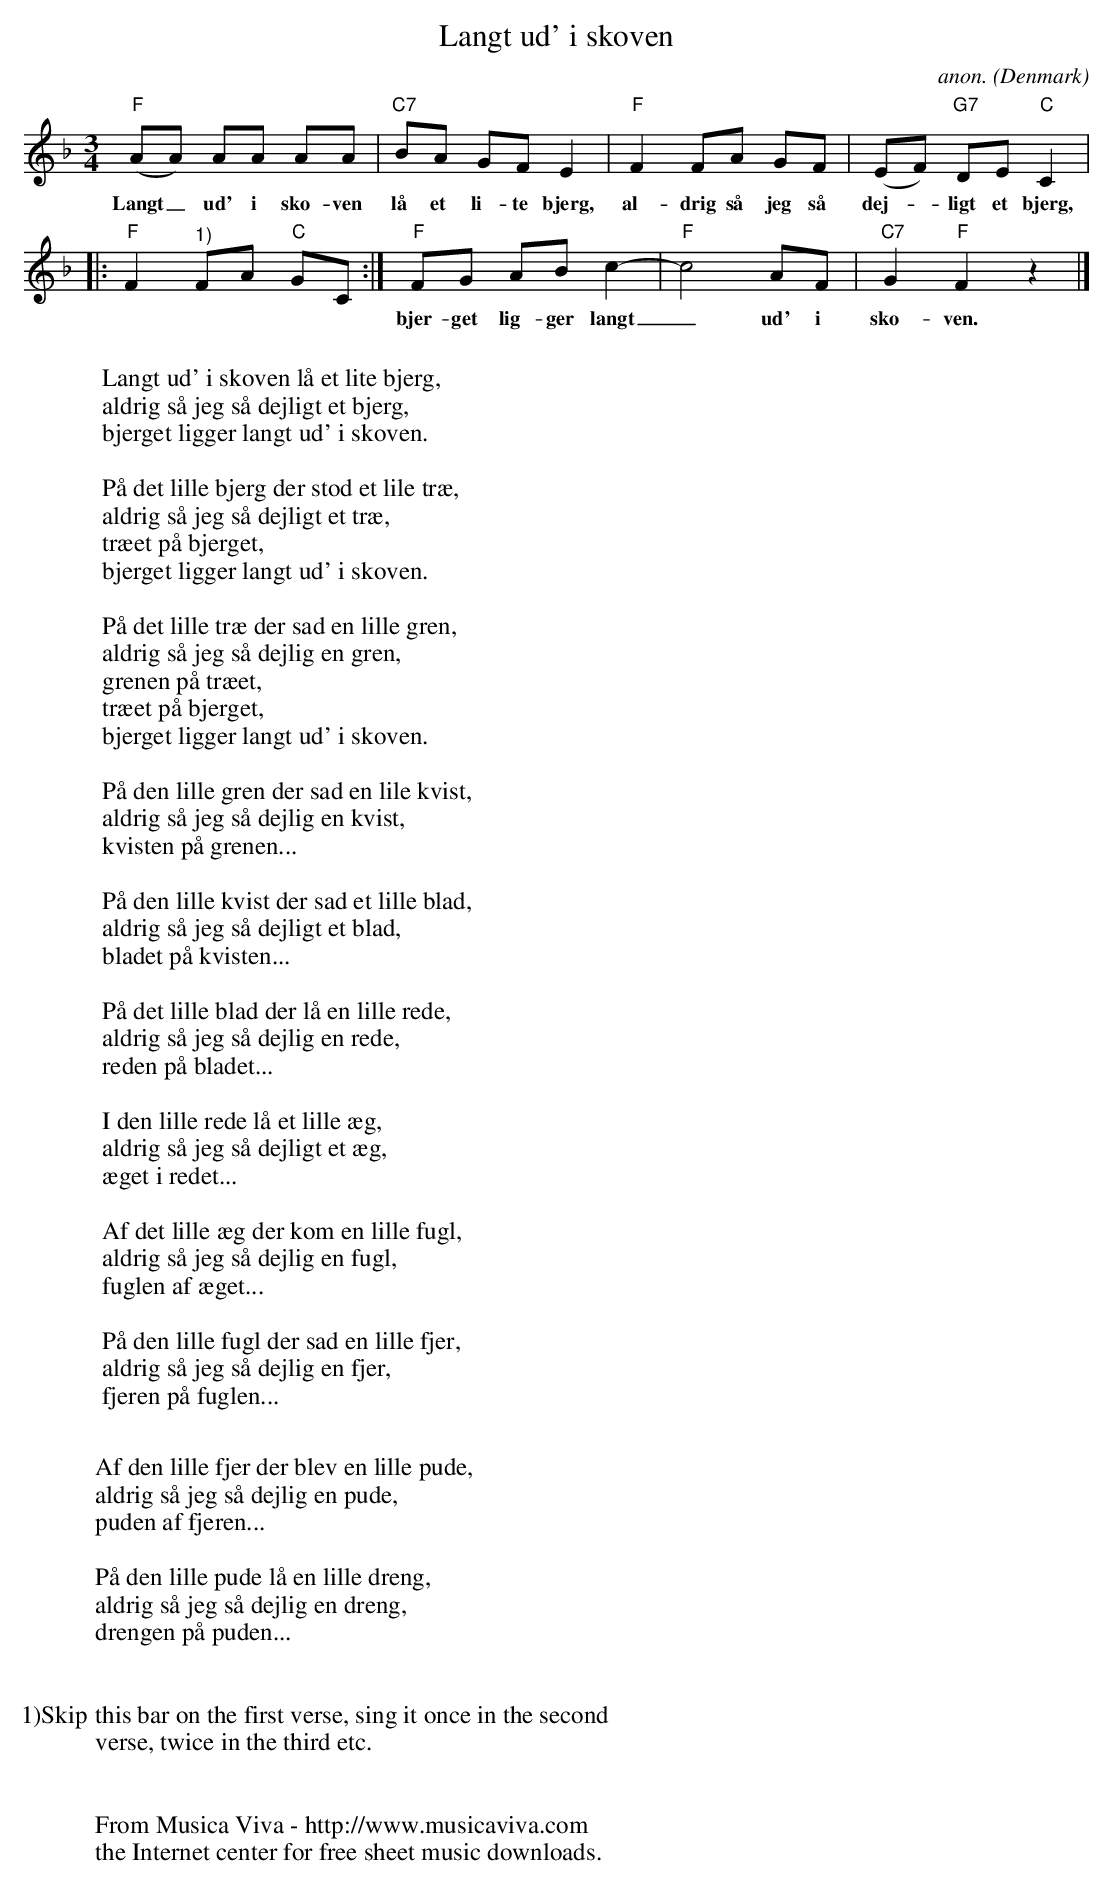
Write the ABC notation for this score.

X:1
T:Langt ud' i skoven
C:anon.
O:Denmark
M:3/4
L:1/8
K:F
"F"(AA) AA AA|"C7"BA GF E2|"F"F2 FA GF|(EF) "G7"DE "C"C2|
w:Langt_ ud' i sko-ven lå et li-te bjerg, al-drig så jeg så dej--ligt et bjerg,
|:"F"F2"^1)"FA "C"GC:|"F"FG AB c2-|"F"c4AF|"C7"G2"F"F2z2|]
w:***** bjer-get lig-ger langt_ ud' i sko-ven.
W:
W:Langt ud' i skoven l\aa et lite bjerg,
W:aldrig s\aa jeg s\aa dejligt et bjerg,
W:  bjerget ligger langt ud' i skoven.
W:
W:P\aa det lille bjerg der stod et lile tr\ae,
W:aldrig s\aa jeg s\aa dejligt et tr\ae,
W:  tr\aeet p\aa bjerget,
W:  bjerget ligger langt ud' i skoven.
W:
W:P\aa det lille tr\ae der sad en lille gren,
W:aldrig s\aa jeg s\aa dejlig en gren,
W:  grenen p\aa tr\aeet,
W:  tr\aeet p\aa bjerget,
W:  bjerget ligger langt ud' i skoven.
W:
W:P\aa den lille gren der sad en lile kvist,
W:aldrig s\aa jeg s\aa dejlig en kvist,
W:  kvisten p\aa grenen...
W:
W:P\aa den lille kvist der sad et lille blad,
W:aldrig s\aa jeg s\aa dejligt et blad,
W:  bladet p\aa kvisten...
W:
W:P\aa det lille blad der l\aa en lille rede,
W:aldrig s\aa jeg s\aa dejlig en rede,
W:  reden p\aa bladet...
W:
W:I den lille rede l\aa et lille \aeg,
W:aldrig s\aa jeg s\aa dejligt et \aeg,
W:  \aeget i redet...
W:
W:Af det lille \aeg der kom en lille fugl,
W:aldrig s\aa jeg s\aa dejlig en fugl,
W:  fuglen af \aeget...
W:
W:P\aa den lille fugl der sad en lille fjer,
W:aldrig s\aa jeg s\aa dejlig en fjer,
W:  fjeren p\aa fuglen...
W:
W:Af den lille fjer der blev en lille pude,
W:aldrig s\aa jeg s\aa dejlig en pude,
W:  puden af fjeren...
W:
W:P\aa den lille pude l\aa en lille dreng,
W:aldrig s\aa jeg s\aa dejlig en dreng,
W:  drengen p\aa puden...
W:
W:
W:1)Skip this bar on the first verse, sing it once in the second
W:  verse, twice in the third etc.
W:
W:
W:  From Musica Viva - http://www.musicaviva.com
W:  the Internet center for free sheet music downloads.
